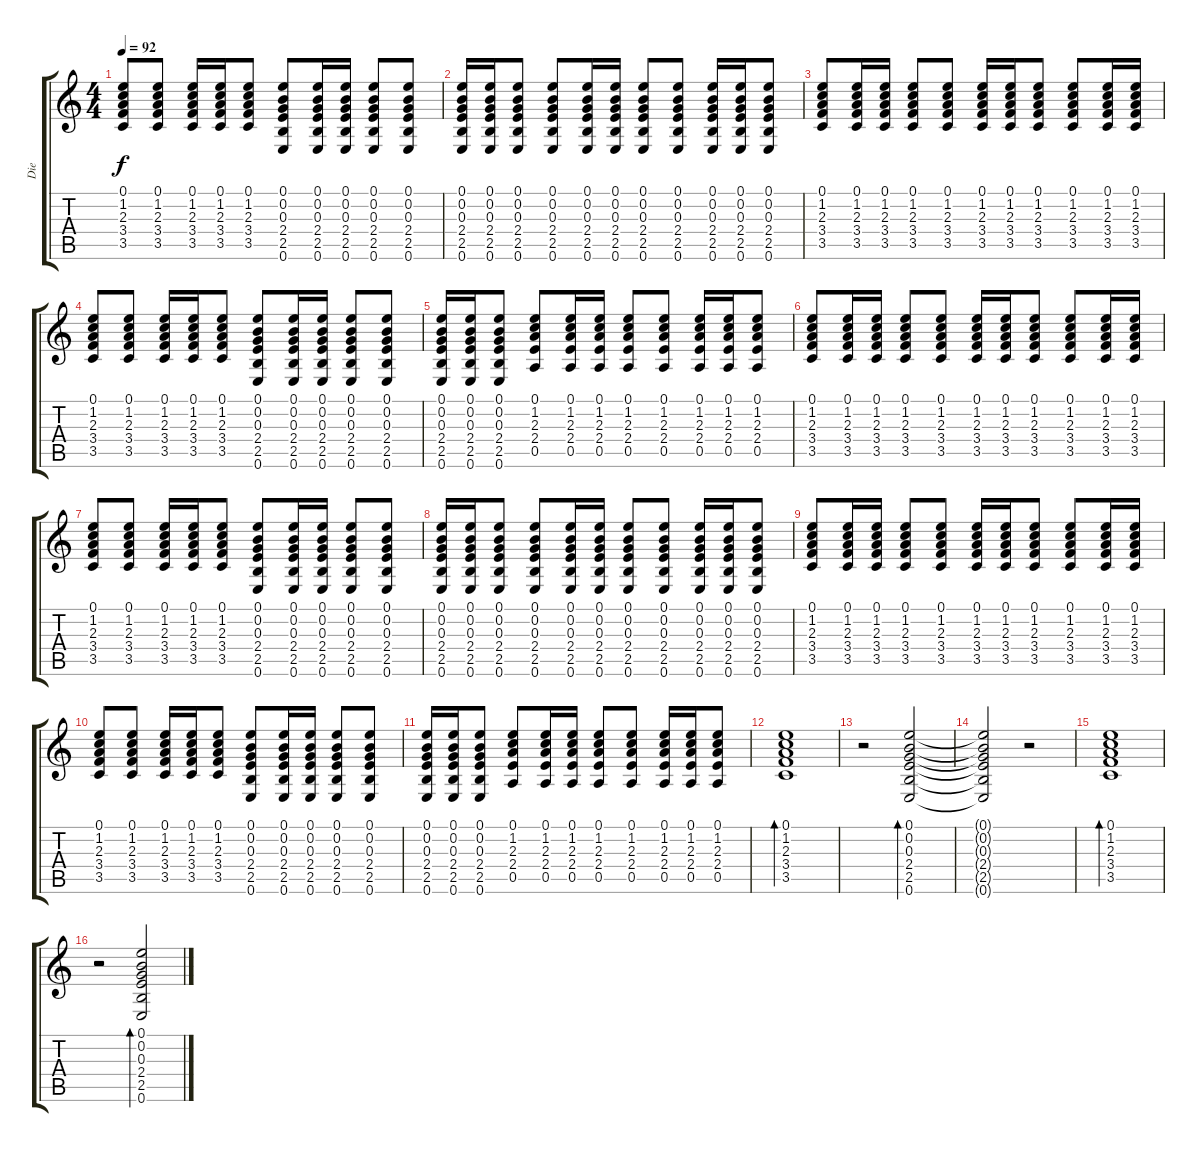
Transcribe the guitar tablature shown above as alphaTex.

\track ("Die" "Die") {instrument acousticguitarsteel}
\staff {score tabs}
\tuning (E4 B3 G3 D3 A2 E2) {hide}
\ts (4 4)
\tempo 92
\clef g2
\ks c
(0.1 1.2 2.3 3.4 3.5).8{dy f} (0.1 1.2 2.3 3.4 3.5).8 (0.1 1.2 2.3 3.4 3.5).16 (0.1 1.2 2.3 3.4 3.5).16 (0.1 1.2 2.3 3.4 3.5).8 (0.1 0.2 0.3 2.4 2.5 0.6).8 (0.1 0.2 0.3 2.4 2.5 0.6).16 (0.1 0.2 0.3 2.4 2.5 0.6).16 (0.1 0.2 0.3 2.4 2.5 0.6).8 (0.1 0.2 0.3 2.4 2.5 0.6).8 |
(0.1 0.2 0.3 2.4 2.5 0.6).16 (0.1 0.2 0.3 2.4 2.5 0.6).16 (0.1 0.2 0.3 2.4 2.5 0.6).8 (0.1 0.2 0.3 2.4 2.5 0.6).8 (0.1 0.2 0.3 2.4 2.5 0.6).16 (0.1 0.2 0.3 2.4 2.5 0.6).16 (0.1 0.2 0.3 2.4 2.5 0.6).8 (0.1 0.2 0.3 2.4 2.5 0.6).8 (0.1 0.2 0.3 2.4 2.5 0.6).16 (0.1 0.2 0.3 2.4 2.5 0.6).16 (0.1 0.2 0.3 2.4 2.5 0.6).8 |
(0.1 1.2 2.3 3.4 3.5).8 (0.1 1.2 2.3 3.4 3.5).16 (0.1 1.2 2.3 3.4 3.5).16 (0.1 1.2 2.3 3.4 3.5).8 (0.1 1.2 2.3 3.4 3.5).8 (0.1 1.2 2.3 3.4 3.5).16 (0.1 1.2 2.3 3.4 3.5).16 (0.1 1.2 2.3 3.4 3.5).8 (0.1 1.2 2.3 3.4 3.5).8 (0.1 1.2 2.3 3.4 3.5).16 (0.1 1.2 2.3 3.4 3.5).16 |
(0.1 1.2 2.3 3.4 3.5).8 (0.1 1.2 2.3 3.4 3.5).8 (0.1 1.2 2.3 3.4 3.5).16 (0.1 1.2 2.3 3.4 3.5).16 (0.1 1.2 2.3 3.4 3.5).8 (0.1 0.2 0.3 2.4 2.5 0.6).8 (0.1 0.2 0.3 2.4 2.5 0.6).16 (0.1 0.2 0.3 2.4 2.5 0.6).16 (0.1 0.2 0.3 2.4 2.5 0.6).8 (0.1 0.2 0.3 2.4 2.5 0.6).8 |
(0.1 0.2 0.3 2.4 2.5 0.6).16 (0.1 0.2 0.3 2.4 2.5 0.6).16 (0.1 0.2 0.3 2.4 2.5 0.6).8 (0.1 1.2 2.3 2.4 0.5).8 (0.1 1.2 2.3 2.4 0.5).16 (0.1 1.2 2.3 2.4 0.5).16 (0.1 1.2 2.3 2.4 0.5).8 (0.1 1.2 2.3 2.4 0.5).8 (0.1 1.2 2.3 2.4 0.5).16 (0.1 1.2 2.3 2.4 0.5).16 (0.1 1.2 2.3 2.4 0.5).8 |
(0.1 1.2 2.3 3.4 3.5).8 (0.1 1.2 2.3 3.4 3.5).16 (0.1 1.2 2.3 3.4 3.5).16 (0.1 1.2 2.3 3.4 3.5).8 (0.1 1.2 2.3 3.4 3.5).8 (0.1 1.2 2.3 3.4 3.5).16 (0.1 1.2 2.3 3.4 3.5).16 (0.1 1.2 2.3 3.4 3.5).8 (0.1 1.2 2.3 3.4 3.5).8 (0.1 1.2 2.3 3.4 3.5).16 (0.1 1.2 2.3 3.4 3.5).16 |
(0.1 1.2 2.3 3.4 3.5).8 (0.1 1.2 2.3 3.4 3.5).8 (0.1 1.2 2.3 3.4 3.5).16 (0.1 1.2 2.3 3.4 3.5).16 (0.1 1.2 2.3 3.4 3.5).8 (0.1 0.2 0.3 2.4 2.5 0.6).8 (0.1 0.2 0.3 2.4 2.5 0.6).16 (0.1 0.2 0.3 2.4 2.5 0.6).16 (0.1 0.2 0.3 2.4 2.5 0.6).8 (0.1 0.2 0.3 2.4 2.5 0.6).8 |
(0.1 0.2 0.3 2.4 2.5 0.6).16 (0.1 0.2 0.3 2.4 2.5 0.6).16 (0.1 0.2 0.3 2.4 2.5 0.6).8 (0.1 0.2 0.3 2.4 2.5 0.6).8 (0.1 0.2 0.3 2.4 2.5 0.6).16 (0.1 0.2 0.3 2.4 2.5 0.6).16 (0.1 0.2 0.3 2.4 2.5 0.6).8 (0.1 0.2 0.3 2.4 2.5 0.6).8 (0.1 0.2 0.3 2.4 2.5 0.6).16 (0.1 0.2 0.3 2.4 2.5 0.6).16 (0.1 0.2 0.3 2.4 2.5 0.6).8 |
(0.1 1.2 2.3 3.4 3.5).8 (0.1 1.2 2.3 3.4 3.5).16 (0.1 1.2 2.3 3.4 3.5).16 (0.1 1.2 2.3 3.4 3.5).8 (0.1 1.2 2.3 3.4 3.5).8 (0.1 1.2 2.3 3.4 3.5).16 (0.1 1.2 2.3 3.4 3.5).16 (0.1 1.2 2.3 3.4 3.5).8 (0.1 1.2 2.3 3.4 3.5).8 (0.1 1.2 2.3 3.4 3.5).16 (0.1 1.2 2.3 3.4 3.5).16 |
(0.1 1.2 2.3 3.4 3.5).8 (0.1 1.2 2.3 3.4 3.5).8 (0.1 1.2 2.3 3.4 3.5).16 (0.1 1.2 2.3 3.4 3.5).16 (0.1 1.2 2.3 3.4 3.5).8 (0.1 0.2 0.3 2.4 2.5 0.6).8 (0.1 0.2 0.3 2.4 2.5 0.6).16 (0.1 0.2 0.3 2.4 2.5 0.6).16 (0.1 0.2 0.3 2.4 2.5 0.6).8 (0.1 0.2 0.3 2.4 2.5 0.6).8 |
(0.1 0.2 0.3 2.4 2.5 0.6).16 (0.1 0.2 0.3 2.4 2.5 0.6).16 (0.1 0.2 0.3 2.4 2.5 0.6).8 (0.1 1.2 2.3 2.4 0.5).8 (0.1 1.2 2.3 2.4 0.5).16 (0.1 1.2 2.3 2.4 0.5).16 (0.1 1.2 2.3 2.4 0.5).8 (0.1 1.2 2.3 2.4 0.5).8 (0.1 1.2 2.3 2.4 0.5).16 (0.1 1.2 2.3 2.4 0.5).16 (0.1 1.2 2.3 2.4 0.5).8 |
(0.1 1.2 2.3 3.4 3.5).1{bd 120} |
r.2 (0.1 0.2 0.3 2.4 2.5 0.6).2{bd 120} |
(0.1{t} 0.2{t} 0.3{t} 2.4{t} 2.5{t} 0.6{t}).2 r.2 |
(0.1 1.2 2.3 3.4 3.5).1{bd 120} |
r.2 (0.1 0.2 0.3 2.4 2.5 0.6).2{bd 120}
